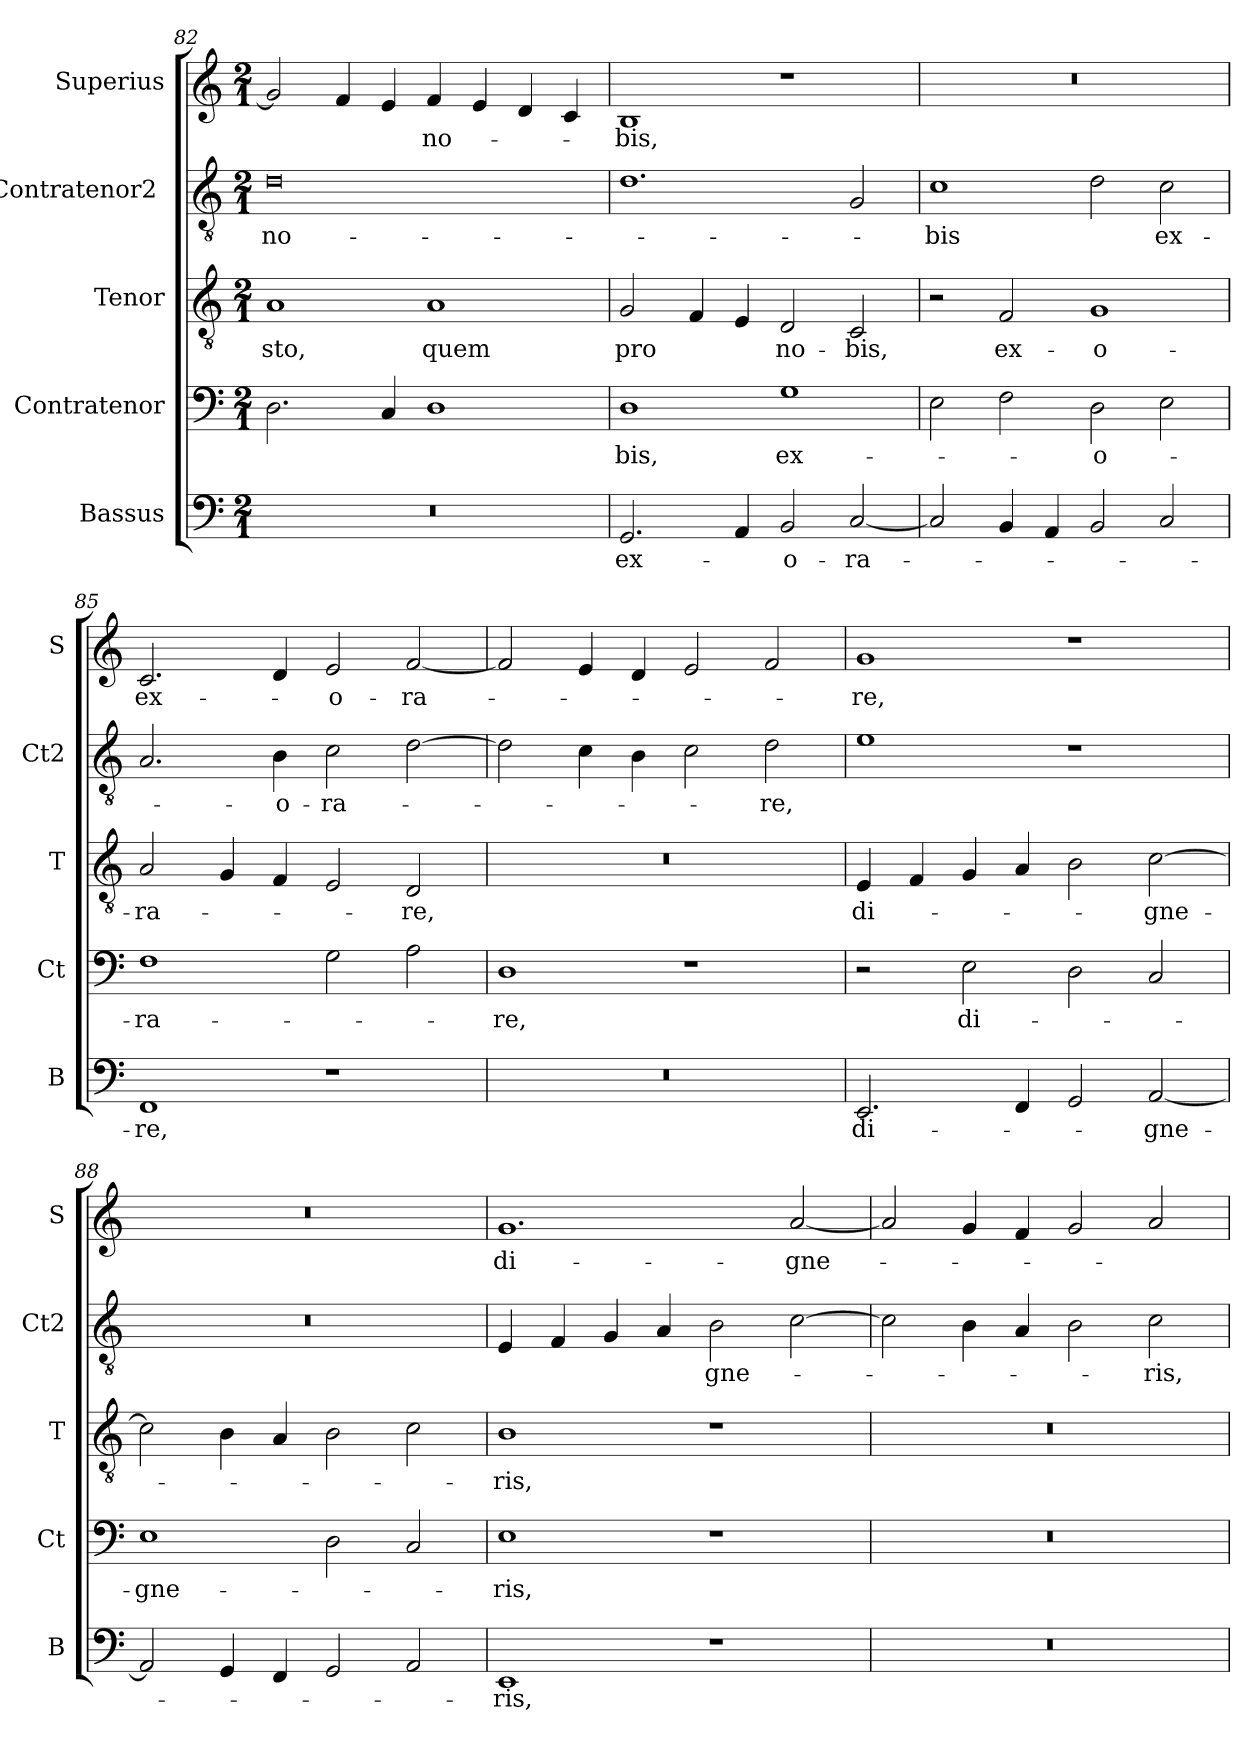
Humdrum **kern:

**kern	**text	**kern	**text	**kern	**text	**kern	**text	**kern	**text
*part5	*part5	*part4	*part4	*part3	*part3	*part2	*part2	*part1	*part1
*staff5	*staff5	*staff4	*staff4	*staff3	*staff3	*staff2	*staff2	*staff1	*staff1
*I"Bassus	*	*I"Contratenor	*	*I"Tenor	*	*I"Contratenor2 	*	*I"Superius	*
*I'B	*	*I'Ct	*	*I'T	*	*I'Ct2	*	*I'S	*
*clefF4	*	*clefF4	*	*clefGv2	*	*clefGv2	*	*clefG2	*
*k[]	*	*k[]	*	*k[]	*	*k[]	*	*k[]	*
*M2/1	*	*M2/1	*	*M2/1	*	*M2/1	*	*M2/1	*
=82	=82	=82	=82	=82	=82	=82	=82	=82	=82
0r	.	2.D\	.	1A	-sto,	0d	no-	2g/]	.
.	.	.	.	.	.	.	.	4f/	.
.	.	4C/	.	.	.	.	.	4e/	.
.	.	1D	.	1A	quem	.	.	4f/	no-
.	.	.	.	.	.	.	.	4e/	.
.	.	.	.	.	.	.	.	4d/	.
.	.	.	.	.	.	.	.	4c/	.
=83	=83	=83	=83	=83	=83	=83	=83	=83	=83
2.GG/	ex-	1D	-bis,	2G/	pro	1.d	.	1B	-bis,
.	.	.	.	4F/	.	.	.	.	.
4AA/	.	.	.	4E/	.	.	.	.	.
2BB/	-o-	1G	ex-	2D/	no-	.	.	1r	.
[2C/	-ra-	.	.	2C/	-bis,	2G/	.	.	.
=84	=84	=84	=84	=84	=84	=84	=84	=84	=84
2C/]	.	2E\	.	2r	.	1c	-bis	0r	.
4BB/	.	2F\	.	2F/	ex-	.	.	.	.
4AA/	.	.	.	.	.	.	.	.	.
2BB/	.	2D\	-o-	1G	-o-	2d\	.	.	.
2C/	.	2E\	.	.	.	2c\	ex-	.	.
=85	=85	=85	=85	=85	=85	=85	=85	=85	=85
1FF	-re,	1F	-ra-	2A/	-ra-	2.A/	.	2.c/	ex-
.	.	.	.	4G/	.	.	.	.	.
.	.	.	.	4F/	.	4B\	-o-	4d/	.
1r	.	2G\	.	2E/	.	2c\	-ra-	2e/	-o-
.	.	2A\	.	2D/	-re,	[2d\	.	[2f/	-ra-
=86	=86	=86	=86	=86	=86	=86	=86	=86	=86
0r	.	1D	-re,	0r	.	2d\]	.	2f/]	.
.	.	.	.	.	.	4c\	.	4e/	.
.	.	.	.	.	.	4B\	.	4d/	.
.	.	1r	.	.	.	2c\	.	2e/	.
.	.	.	.	.	.	2d\	-re,	2f/	.
=87	=87	=87	=87	=87	=87	=87	=87	=87	=87
2.EE/	di-	2r	.	4E/	di-	1e	.	1g	-re,
.	.	.	.	4F/	.	.	.	.	.
.	.	2E\	di-	4G/	.	.	.	.	.
4FF/	.	.	.	4A/	.	.	.	.	.
2GG/	.	2D\	.	2B\	.	1r	.	1r	.
[2AA/	-gne-	2C/	.	[2c\	-gne-	.	.	.	.
=88	=88	=88	=88	=88	=88	=88	=88	=88	=88
2AA/]	.	1E	-gne-	2c\]	.	0r	.	0r	.
4GG/	.	.	.	4B\	.	.	.	.	.
4FF/	.	.	.	4A/	.	.	.	.	.
2GG/	.	2D\	.	2B\	.	.	.	.	.
2AA/	.	2C/	.	2c\	.	.	.	.	.
=89	=89	=89	=89	=89	=89	=89	=89	=89	=89
1EE	-ris,	1E	-ris,	1B	-ris,	4E/	.	1.g	di-
.	.	.	.	.	.	4F/	.	.	.
.	.	.	.	.	.	4G/	.	.	.
.	.	.	.	.	.	4A/	.	.	.
1r	.	1r	.	1r	.	2B\	-gne-	.	.
.	.	.	.	.	.	[2c\	.	[2a/	-gne-
=90	=90	=90	=90	=90	=90	=90	=90	=90	=90
0r	.	0r	.	0r	.	2c\]	.	2a/]	.
.	.	.	.	.	.	4B\	.	4g/	.
.	.	.	.	.	.	4A/	.	4f/	.
.	.	.	.	.	.	2B\	.	2g/	.
.	.	.	.	.	.	2c\	-ris,	2a/	.
=	=	=	=	=	=	=	=	=	=
*-	*-	*-	*-	*-	*-	*-	*-	*-	*-
